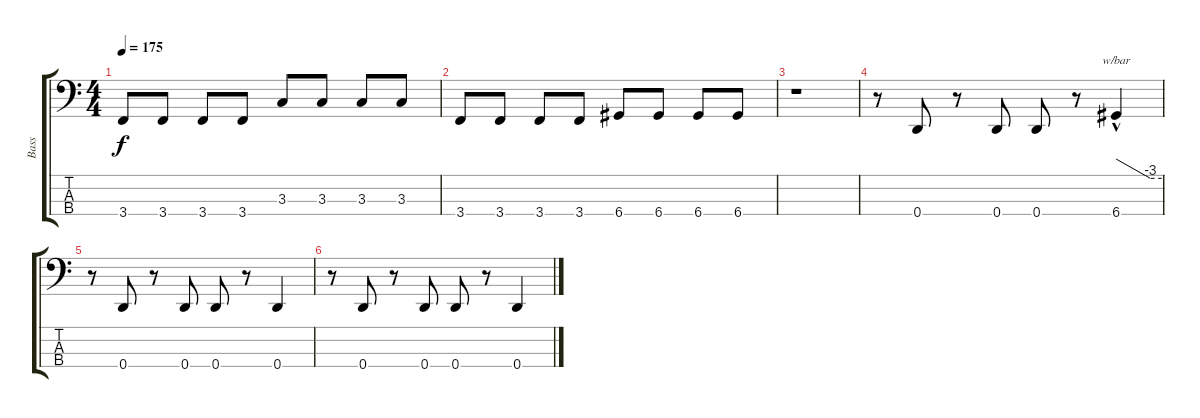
\track ("Bass" "Bass") {instrument electricbasspick}
\staff {score tabs}
\tuning (G2 D2 A1 D1) {hide}
\ts (4 4)
\tempo 175
\clef f4
\ks c
3.4.8{dy f} 3.4.8 3.4.8 3.4.8 3.3.8 3.3.8 3.3.8 3.3.8 |
3.4.8 3.4.8 3.4.8 3.4.8 6.4.8 6.4.8 6.4.8 6.4.8 |
r.1 |
r.8 0.4.8 r.8 0.4.8 0.4.8 r.8 6.4{hac}.4{tbe (custom default 0 0 45 -12 60 -12)} |
r.8 0.4.8 r.8 0.4.8 0.4.8 r.8 0.4.4 |
r.8 0.4.8 r.8 0.4.8 0.4.8 r.8 0.4.4
